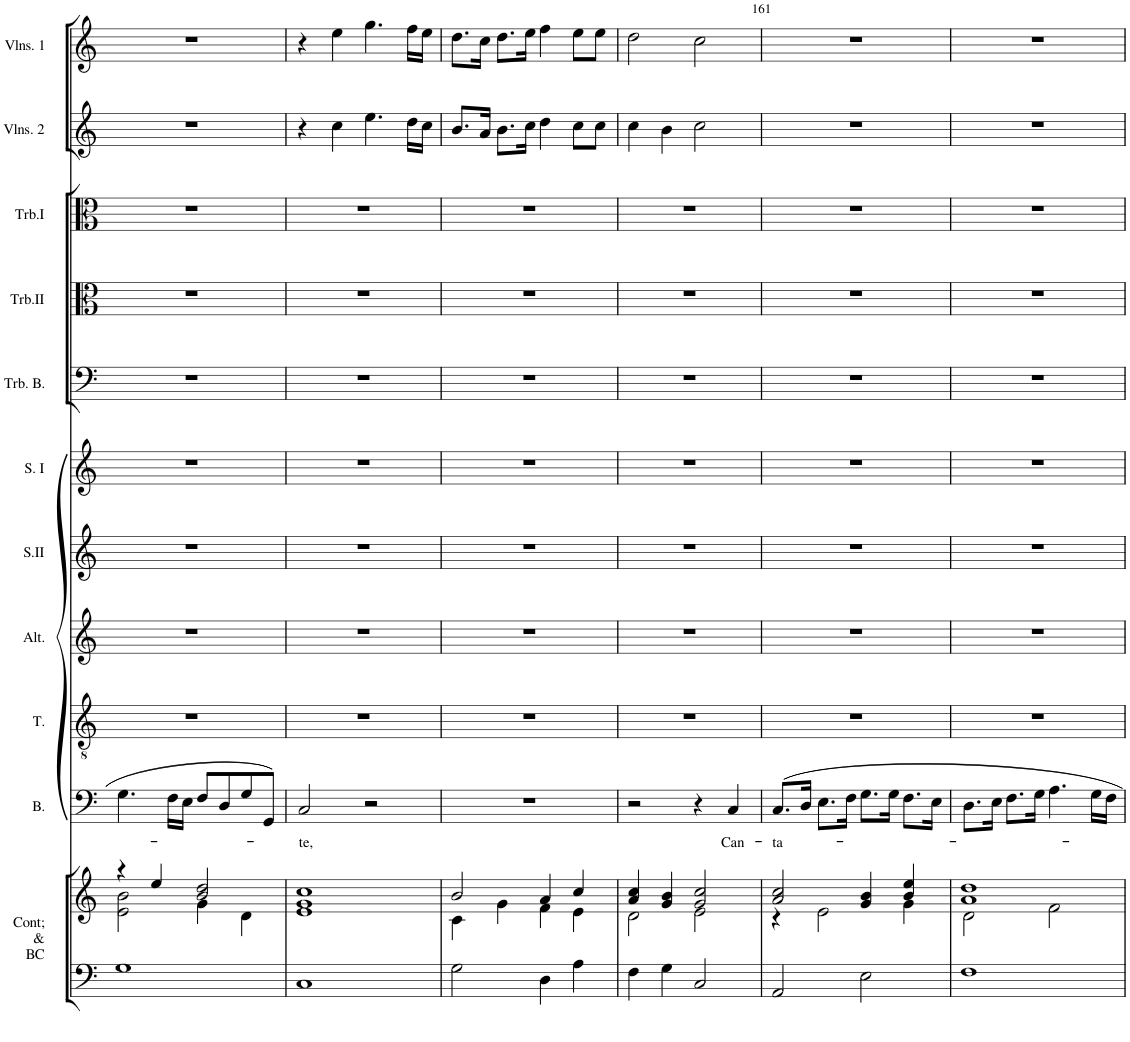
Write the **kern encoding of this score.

**kern	**kern	**kern	**text	**kern	**kern	**kern	**kern	**kern	**kern	**kern	**kern	**kern
*part11	*part11	*part10	*part10	*part9	*part8	*part7	*part6	*part5	*part4	*part3	*part2	*part1
*staff12	*staff11	*staff10	*staff10	*staff9	*staff8	*staff7	*staff6	*staff5	*staff4	*staff3	*staff2	*staff1
*I"Continuo &amp; Basse Continue	*	*I"Basse	*	*I"Ténor	*I"Alto	*I"Soprano II	*I"Soprane I	*I"Trombone Basse	*I"Trombone II	*I"Trombone I	*I"Deuxièmes Violons	*I"Premiers Violons
*I'Cont; &amp; BC	*	*I'B.	*	*I'T.	*I'Alt.	*I'S.II	*I'S. I	*I'Trb. B.	*I'Trb.II	*I'Trb.I	*I'Vlns. 2	*I'Vlns. 1
!!LO:PB:g=z
*clefF4	*clefG2	*clefF4	*	*clefGv2	*clefG2	*clefG2	*clefG2	*clefF4	*clefC3	*clefC3	*clefG2	*clefG2
*k[]	*k[]	*k[]	*	*k[]	*k[]	*k[]	*k[]	*k[]	*k[]	*k[]	*k[]	*k[]
*M4/4	*M4/4	*M4/4	*	*M4/4	*M4/4	*M4/4	*M4/4	*M4/4	*M4/4	*M4/4	*M4/4	*M4/4
*met(c)	*met(c)	*met(c)	*	*met(c)	*met(c)	*met(c)	*met(c)	*met(c)	*met(c)	*met(c)	*met(c)	*met(c)
=157	=157	=157	=157	=157	=157	=157	=157	=157	=157	=157	=157	=157
*	*^	*	*	*	*	*	*	*	*	*	*	*
1G	4r	2e\ 2b\	4.G\	.	1r	1r	1r	1r	1r	1r	1r	1r	1r
.	4ee/	.	.	.	.	.	.	.	.	.	.	.	.
.	.	.	16F\LL	.	.	.	.	.	.	.	.	.	.
.	.	.	16E\JJ	.	.	.	.	.	.	.	.	.	.
.	2b/ 2dd/	4g\	8F/L	.	.	.	.	.	.	.	.	.	.
.	.	.	8D/	.	.	.	.	.	.	.	.	.	.
.	.	4d\	8G/	.	.	.	.	.	.	.	.	.	.
.	.	.	8GG/J	.	.	.	.	.	.	.	.	.	.
*	*v	*v	*	*	*	*	*	*	*	*	*	*	*
=158	=158	=158	=158	=158	=158	=158	=158	=158	=158	=158	=158	=158
!	!	!	!LO:LY:b	!	!	!	!	!	!	!	!	!
1C	1e 1g 1cc	2C/	-te,	1r	1r	1r	1r	1r	1r	1r	4r	4r
.	.	.	.	.	.	.	.	.	.	.	4cc\	4ee\
.	.	2r	.	.	.	.	.	.	.	.	4.ee\	4.gg\
.	.	.	.	.	.	.	.	.	.	.	16dd\LL	16ff\LL
.	.	.	.	.	.	.	.	.	.	.	16cc\JJ	16ee\JJ
=159	=159	=159	=159	=159	=159	=159	=159	=159	=159	=159	=159	=159
*	*^	*	*	*	*	*	*	*	*	*	*	*
2G\	2b/	4c\	1r	.	1r	1r	1r	1r	1r	1r	1r	8.b/L	8.dd\L
.	.	.	.	.	.	.	.	.	.	.	.	16a/Jk	16cc\Jk
.	.	4g\	.	.	.	.	.	.	.	.	.	8.b\L	8.dd\L
.	.	.	.	.	.	.	.	.	.	.	.	16cc\Jk	16ee\Jk
4D\	4a/	4f\	.	.	.	.	.	.	.	.	.	4dd\	4ff\
4A\	4cc/	4e\	.	.	.	.	.	.	.	.	.	8cc\L	8ee\L
.	.	.	.	.	.	.	.	.	.	.	.	8cc\J	8ee\J
=160	=160	=160	=160	=160	=160	=160	=160	=160	=160	=160	=160	=160	=160
4F\	4a/ 4cc/	2d\	2r	.	1r	1r	1r	1r	1r	1r	1r	4cc\	2dd\
4G\	4g/ 4b/	.	.	.	.	.	.	.	.	.	.	4b\	.
2C/	2g/ 2cc/	2e\	4r	.	.	.	.	.	.	.	.	2cc\	2cc\
!	!	!	!	!LO:LY:b	!	!	!	!	!	!	!	!	!
.	.	.	4C/	Can-	.	.	.	.	.	.	.	.	.
=161	=161	=161	=161	=161	=161	=161	=161	=161	=161	=161	=161	=161	=161
!	!	!	!	!LO:LY:b	!	!	!	!	!	!	!	!	!
2AA/	2a/ 2cc/	4r	8.C/L	-ta-	1r	1r	1r	1r	1r	1r	1r	1r	1r
.	.	.	16D/Jk	.	.	.	.	.	.	.	.	.	.
.	.	2e\	8.E\L	.	.	.	.	.	.	.	.	.	.
.	.	.	16F\Jk	.	.	.	.	.	.	.	.	.	.
2E\	4g/ 4b/	.	8.G\L	.	.	.	.	.	.	.	.	.	.
.	.	.	16G\Jk	.	.	.	.	.	.	.	.	.	.
.	4b/ 4ee/	4g\	8.F\L	.	.	.	.	.	.	.	.	.	.
.	.	.	16E\Jk	.	.	.	.	.	.	.	.	.	.
=162	=162	=162	=162	=162	=162	=162	=162	=162	=162	=162	=162	=162	=162
1F	1a 1dd	2d\	8.D\L	.	1r	1r	1r	1r	1r	1r	1r	1r	1r
.	.	.	16E\Jk	.	.	.	.	.	.	.	.	.	.
.	.	.	8.F\L	.	.	.	.	.	.	.	.	.	.
.	.	.	16G\Jk	.	.	.	.	.	.	.	.	.	.
.	.	2f\	4.A\	.	.	.	.	.	.	.	.	.	.
.	.	.	16G\LL	.	.	.	.	.	.	.	.	.	.
.	.	.	16F\JJ	.	.	.	.	.	.	.	.	.	.
*	*v	*v	*	*	*	*	*	*	*	*	*	*	*
=	=	=	=	=	=	=	=	=	=	=	=	=
*-	*-	*-	*-	*-	*-	*-	*-	*-	*-	*-	*-	*-
